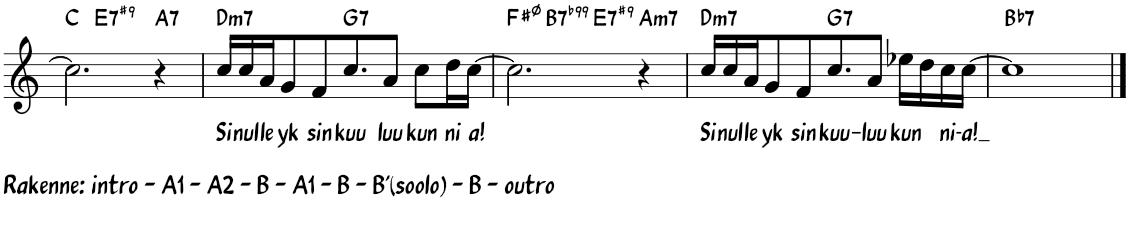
**kern	**text	**harte
*part1	*part1	*part1
*staff1	*staff1	*
*I"Piano	*	*
*I'Pno.	*	*
!!LO:PB:g=z
*clefG2	*	*
*k[]	*	*
*M4/4	*	*
=36	=36	=36
!LO:TX:b:t=Rakenne&colon; intro - A1 - A2 - B - A1 - B - B'(soolo) - B - outro	!	!
*^	*	*
2.cc\]	4ryy	.	C:maj
!	!	!	!LO:H:kt=7
.	2.ryy	.	E:7(#9)
!	!	!	!LO:H:kt=7
4r	.	.	A:7
=37	=37	=37	=37
!	!	!LO:LY:b	!LO:H:kt=m7
*v	*v	*	*
16cc/LL	Si-	D:min7
!	!LO:LY:b	!
16cc/	-nul-	.
!	!LO:LY:b	!
16a/J	-le	.
!	!LO:LY:b	!
8g/	yk	.
!	!LO:LY:b	!
8f/	sin	.
!	!LO:LY:b	!LO:H:kt=7
8.cc/	kuu	G:7
!	!LO:LY:b	!
8a/J	luu	.
!	!LO:LY:b	!
8cc\L	kun	.
!	!LO:LY:b	!
16dd\L	ni	.
!	!LO:LY:b	!
[16cc\JJ	a!	.
=38	=38	=38
*^	*	*
*	*^	*	*
2.cc\]	4ryy	2ryy	.	F#:hdim7
!	!	!	!	!LO:H:kt=7
.	2.ryy	.	.	B:7(b9,9)
!	!	!	!	!LO:H:kt=7
.	.	2ryy	.	E:7(#9)
!	!	!	!	!LO:H:kt=m7
4r	.	.	.	A:min7
=39	=39	=39	=39	=39
!	!	!	!LO:LY:b	!LO:H:kt=m7
*v	*v	*v	*	*
16cc/LL	Si-	D:min7
!	!LO:LY:b	!
16cc/	-nul-	.
!	!LO:LY:b	!
16a/J	-le	.
!	!LO:LY:b	!
8g/	yk	.
!	!LO:LY:b	!
8f/	sin	.
!	!LO:LY:b	!LO:H:kt=7
8.cc/	kuu-	G:7
!	!LO:LY:b	!
8a/J	-luu	.
!	!LO:LY:b	!
16ee-X\LL	kun	.
16dd\	.	.
!	!LO:LY:b	!
16cc\	ni-	.
!	!LO:LY:b	!
[16cc\JJ	-a!	.
=40	=40	=40
!	!	!LO:H:kt=7
1cc]	.	Bb:7
==	==	==
*-	*-	*-
